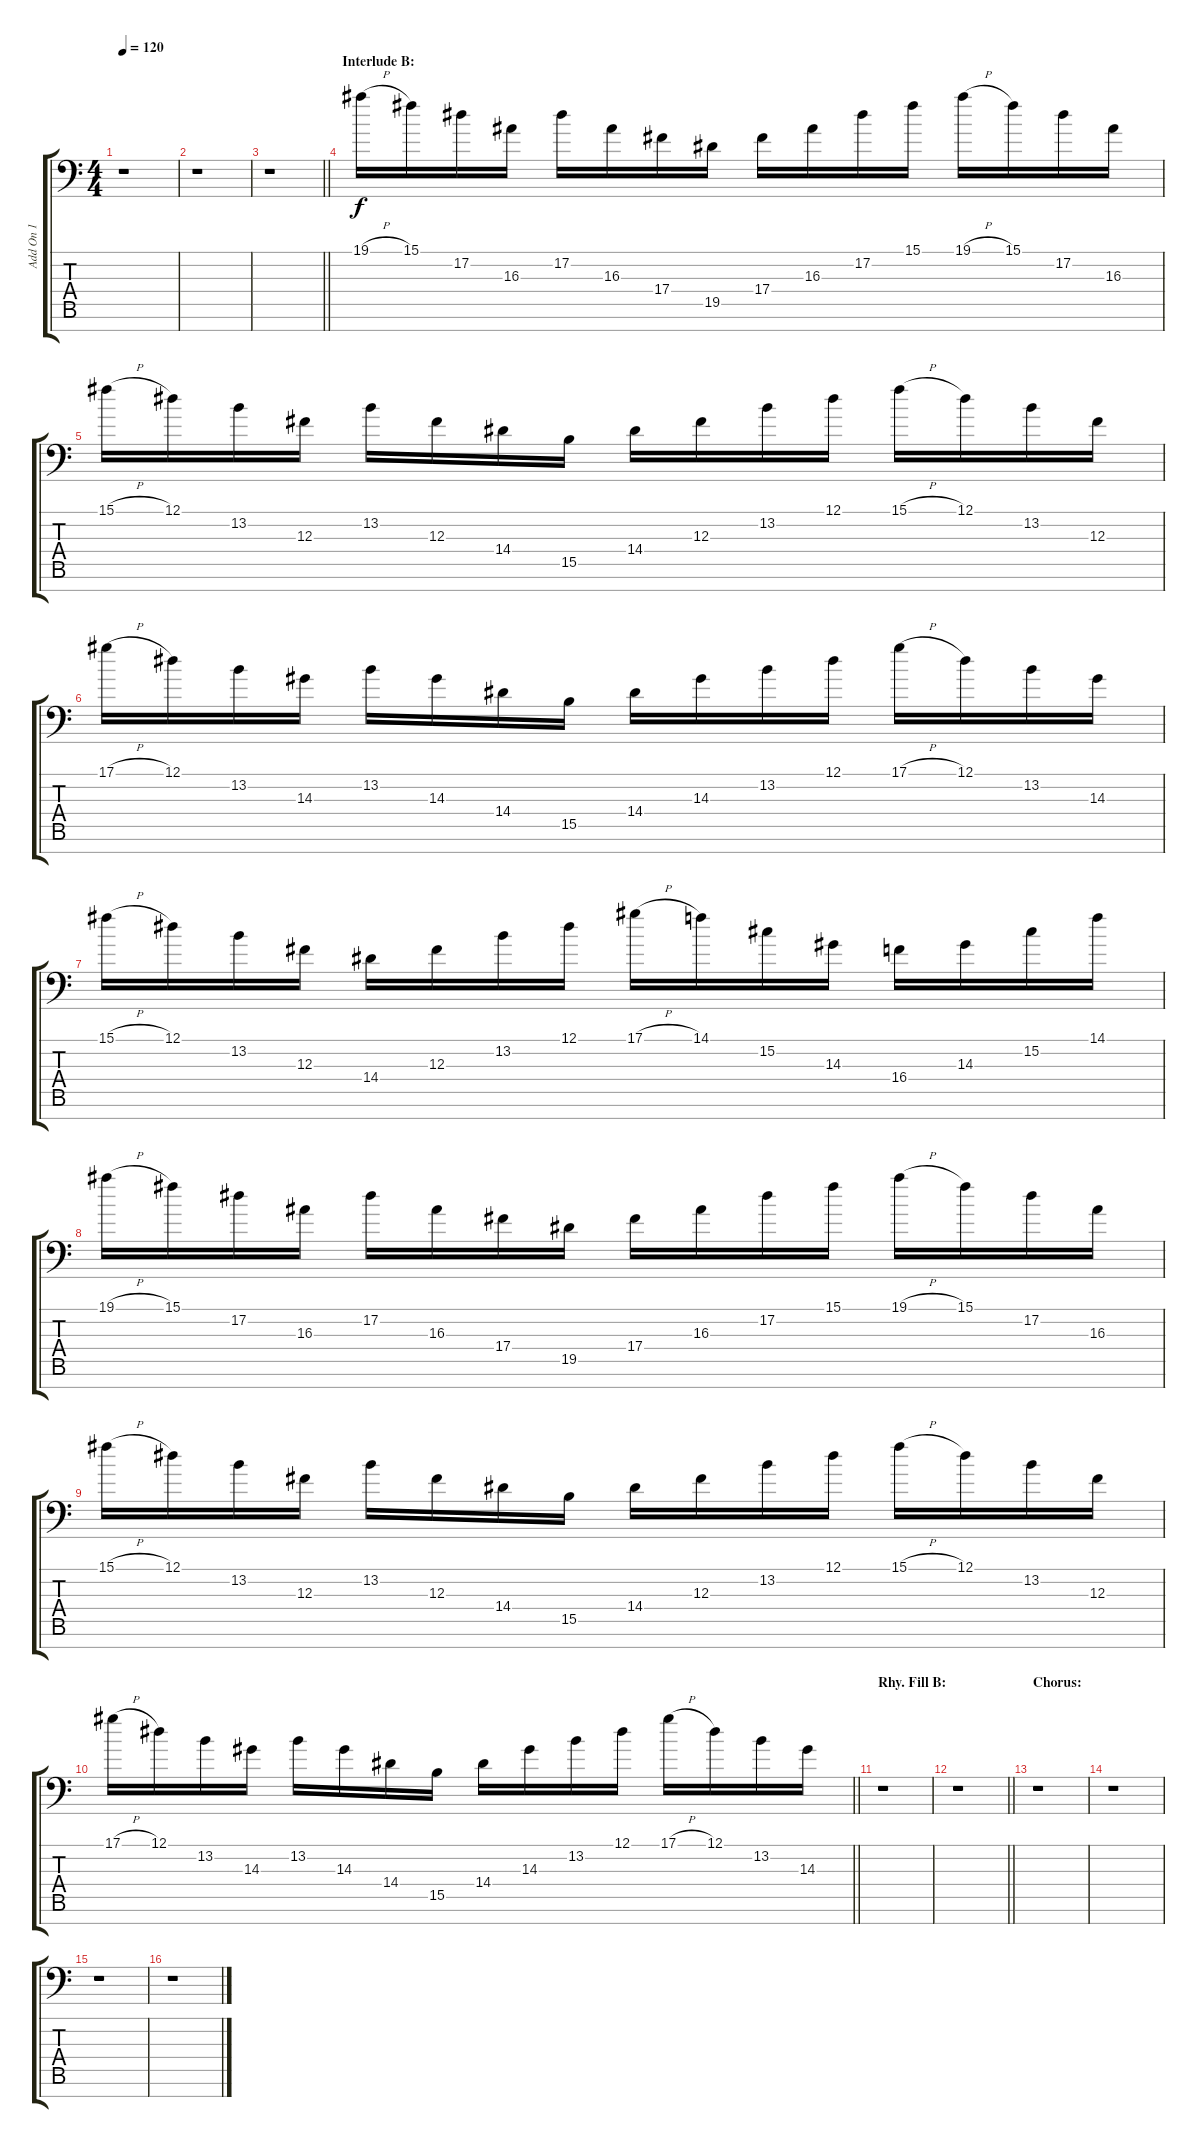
\track ("Add On 1" "Add On 1") {instrument lead2sawtooth}
\staff {score tabs}
\tuning (Eb4 Bb3 Gb3 Db3 Ab2 Eb2 Bb1) {hide}
\ts (4 4)
\tempo 120
\clef f4
\ks c
r.1{dy f} |
r.1 |
\barLineRight lightlight
r.1 |
\section ("" "Interlude B:")
19.1{h}.16{volume 6 instrument lead3calliope} 15.1.16 17.2.16 16.3.16 17.2.16 16.3.16 17.4.16 19.5.16 17.4.16 16.3.16 17.2.16 15.1.16 19.1{h}.16 15.1.16 17.2.16 16.3.16 |
15.1{h}.16 12.1.16 13.2.16 12.3.16 13.2.16 12.3.16 14.4.16 15.5.16 14.4.16 12.3.16 13.2.16 12.1.16 15.1{h}.16 12.1.16 13.2.16 12.3.16 |
17.1{h}.16 12.1.16 13.2.16 14.3.16 13.2.16 14.3.16 14.4.16 15.5.16 14.4.16 14.3.16 13.2.16 12.1.16 17.1{h}.16 12.1.16 13.2.16 14.3.16 |
15.1{h}.16 12.1.16 13.2.16 12.3.16 14.4.16 12.3.16 13.2.16 12.1.16 17.1{h}.16 14.1.16 15.2.16 14.3.16 16.4.16 14.3.16 15.2.16 14.1.16 |
19.1{h}.16 15.1.16 17.2.16 16.3.16 17.2.16 16.3.16 17.4.16 19.5.16 17.4.16 16.3.16 17.2.16 15.1.16 19.1{h}.16 15.1.16 17.2.16 16.3.16 |
15.1{h}.16 12.1.16 13.2.16 12.3.16 13.2.16 12.3.16 14.4.16 15.5.16 14.4.16 12.3.16 13.2.16 12.1.16 15.1{h}.16 12.1.16 13.2.16 12.3.16 |
\barLineRight lightlight
17.1{h}.16 12.1.16 13.2.16 14.3.16 13.2.16 14.3.16 14.4.16 15.5.16 14.4.16 14.3.16 13.2.16 12.1.16 17.1{h}.16 12.1.16 13.2.16 14.3.16 |
\section ("" "Rhy. Fill B:")
r.1 |
\barLineRight lightlight
r.1 |
\section ("" "Chorus:")
r.1 |
r.1 |
r.1 |
r.1
